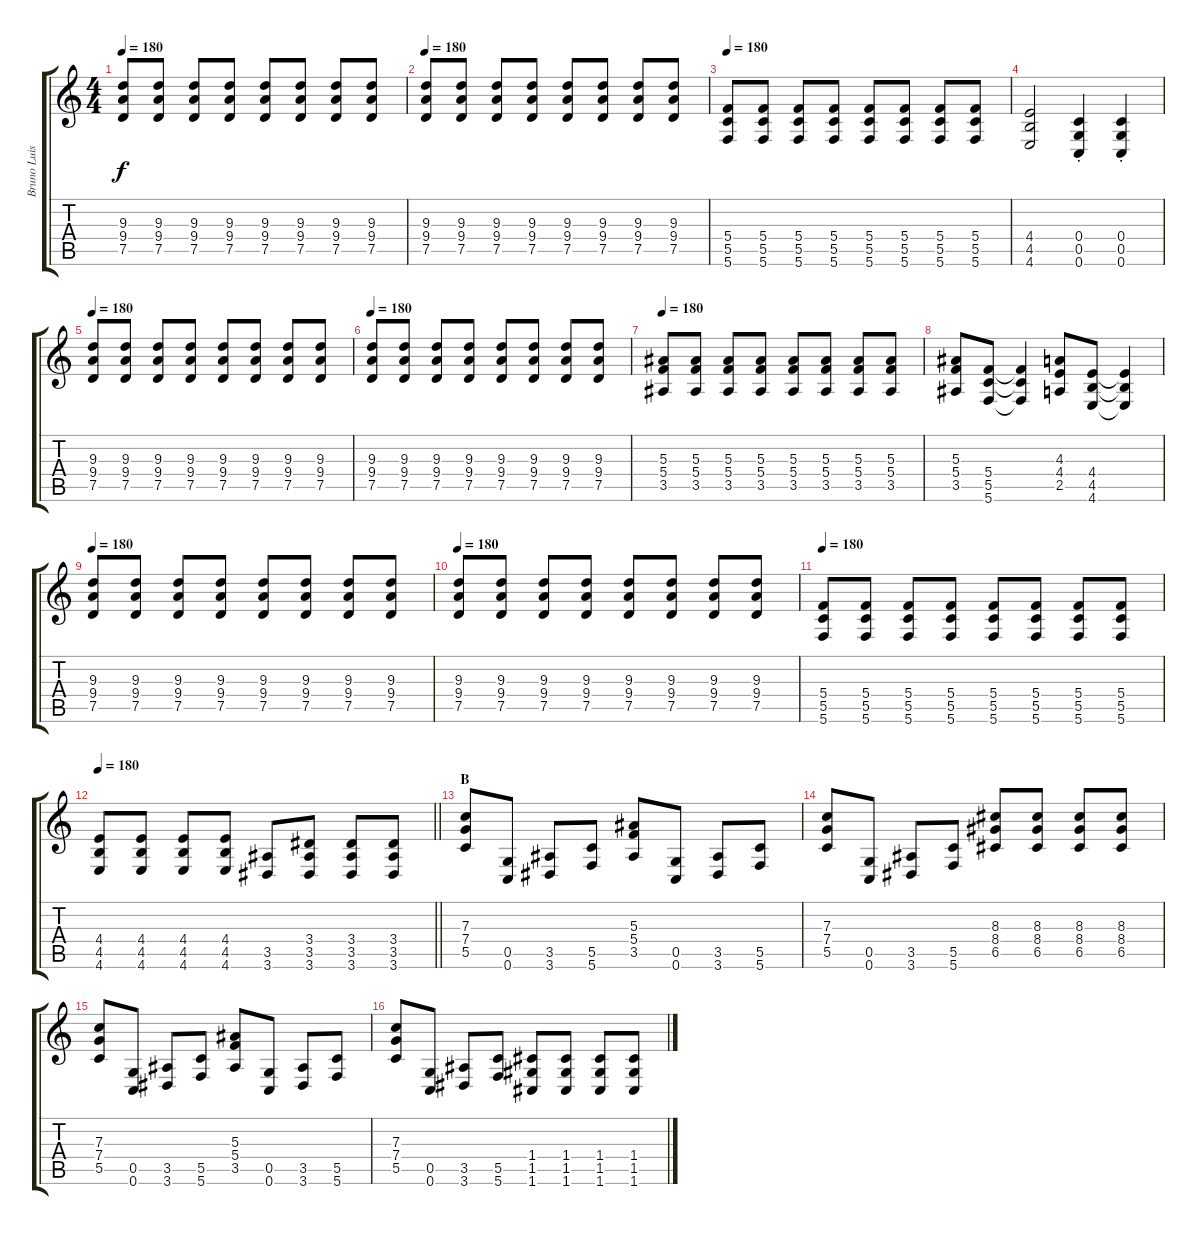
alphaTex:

\track ("Bruno Luis" "Bruno Luis") {instrument distortionguitar}
\staff {score tabs}
\tuning (D4 A3 F3 C3 G2 C2) {hide}
\ts (4 4)
\tempo 180
\clef g2
\ks c
(9.3 9.4 7.5).8{dy f} (9.3 9.4 7.5).8 (9.3 9.4 7.5).8 (9.3 9.4 7.5).8 (9.3 9.4 7.5).8 (9.3 9.4 7.5).8 (9.3 9.4 7.5).8 (9.3 9.4 7.5).8 |
\tempo 180
(9.3 9.4 7.5).8 (9.3 9.4 7.5).8 (9.3 9.4 7.5).8 (9.3 9.4 7.5).8 (9.3 9.4 7.5).8 (9.3 9.4 7.5).8 (9.3 9.4 7.5).8 (9.3 9.4 7.5).8 |
\tempo 180
(5.4 5.5 5.6).8 (5.4 5.5 5.6).8 (5.4 5.5 5.6).8 (5.4 5.5 5.6).8 (5.4 5.5 5.6).8 (5.4 5.5 5.6).8 (5.4 5.5 5.6).8 (5.4 5.5 5.6).8 |
(4.4 4.5 4.6).2 (0.4{st} 0.5{st} 0.6{st}).4 (0.4{st} 0.5{st} 0.6{st}).4 |
\tempo 180
(9.3 9.4 7.5).8 (9.3 9.4 7.5).8 (9.3 9.4 7.5).8 (9.3 9.4 7.5).8 (9.3 9.4 7.5).8 (9.3 9.4 7.5).8 (9.3 9.4 7.5).8 (9.3 9.4 7.5).8 |
\tempo 180
(9.3 9.4 7.5).8 (9.3 9.4 7.5).8 (9.3 9.4 7.5).8 (9.3 9.4 7.5).8 (9.3 9.4 7.5).8 (9.3 9.4 7.5).8 (9.3 9.4 7.5).8 (9.3 9.4 7.5).8 |
\tempo 180
(5.3 5.4 3.5).8 (5.3 5.4 3.5).8 (5.3 5.4 3.5).8 (5.3 5.4 3.5).8 (5.3 5.4 3.5).8 (5.3 5.4 3.5).8 (5.3 5.4 3.5).8 (5.3 5.4 3.5).8 |
(5.3 5.4 3.5).8 (5.4 5.5 5.6).8 (5.4{t} 5.5{t} 5.6{t}).4 (4.3 4.4 2.5).8 (4.4 4.5 4.6).8 (4.4{t} 4.5{t} 4.6{t}).4 |
\tempo 180
(9.3 9.4 7.5).8 (9.3 9.4 7.5).8 (9.3 9.4 7.5).8 (9.3 9.4 7.5).8 (9.3 9.4 7.5).8 (9.3 9.4 7.5).8 (9.3 9.4 7.5).8 (9.3 9.4 7.5).8 |
\tempo 180
(9.3 9.4 7.5).8 (9.3 9.4 7.5).8 (9.3 9.4 7.5).8 (9.3 9.4 7.5).8 (9.3 9.4 7.5).8 (9.3 9.4 7.5).8 (9.3 9.4 7.5).8 (9.3 9.4 7.5).8 |
\tempo 180
(5.4 5.5 5.6).8 (5.4 5.5 5.6).8 (5.4 5.5 5.6).8 (5.4 5.5 5.6).8 (5.4 5.5 5.6).8 (5.4 5.5 5.6).8 (5.4 5.5 5.6).8 (5.4 5.5 5.6).8 |
\tempo 180
\barLineRight lightlight
(4.4 4.5 4.6).8 (4.4 4.5 4.6).8 (4.4 4.5 4.6).8 (4.4 4.5 4.6).8 (3.5 3.6).8 (3.4 3.5 3.6).8 (3.4 3.5 3.6).8 (3.4 3.5 3.6).8 |
\section ("" "B")
(7.3 7.4 5.5).8 (0.5 0.6).8 (3.5 3.6).8 (5.5 5.6).8 (5.3 5.4 3.5).8 (0.5 0.6).8 (3.5 3.6).8 (5.5 5.6).8 |
(7.3 7.4 5.5).8 (0.5 0.6).8 (3.5 3.6).8 (5.5 5.6).8 (8.3 8.4 6.5).8 (8.3 8.4 6.5).8 (8.3 8.4 6.5).8 (8.3 8.4 6.5).8 |
(7.3 7.4 5.5).8 (0.5 0.6).8 (3.5 3.6).8 (5.5 5.6).8 (5.3 5.4 3.5).8 (0.5 0.6).8 (3.5 3.6).8 (5.5 5.6).8 |
(7.3 7.4 5.5).8 (0.5 0.6).8 (3.5 3.6).8 (5.5 5.6).8 (1.4 1.5 1.6).8 (1.4 1.5 1.6).8 (1.4 1.5 1.6).8 (1.4 1.5 1.6).8
